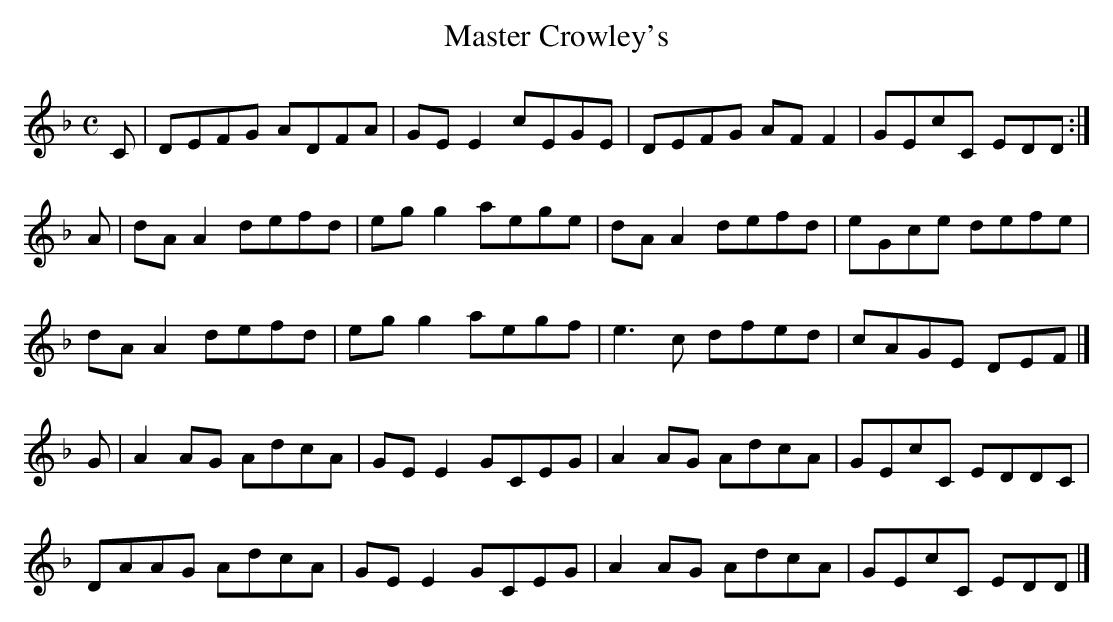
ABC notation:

X:1
T:Master Crowley's
M:C
L:1/8
K:D Minor
C|DEFG ADFA|GEE2 cEGE|DEFG AFF2|GEcC EDD:|!
A|dAA2 defd|egg2 aege|dAA2 defd|eGce defe|!
dAA2 defd|egg2 aegf|e3c dfed|cAGE DEF|]!
G|A2AG AdcA|GEE2 GCEG|A2AG AdcA|GEcC EDDC|!
DAAG AdcA|GEE2 GCEG|A2AG AdcA|GEcC EDD|]!
